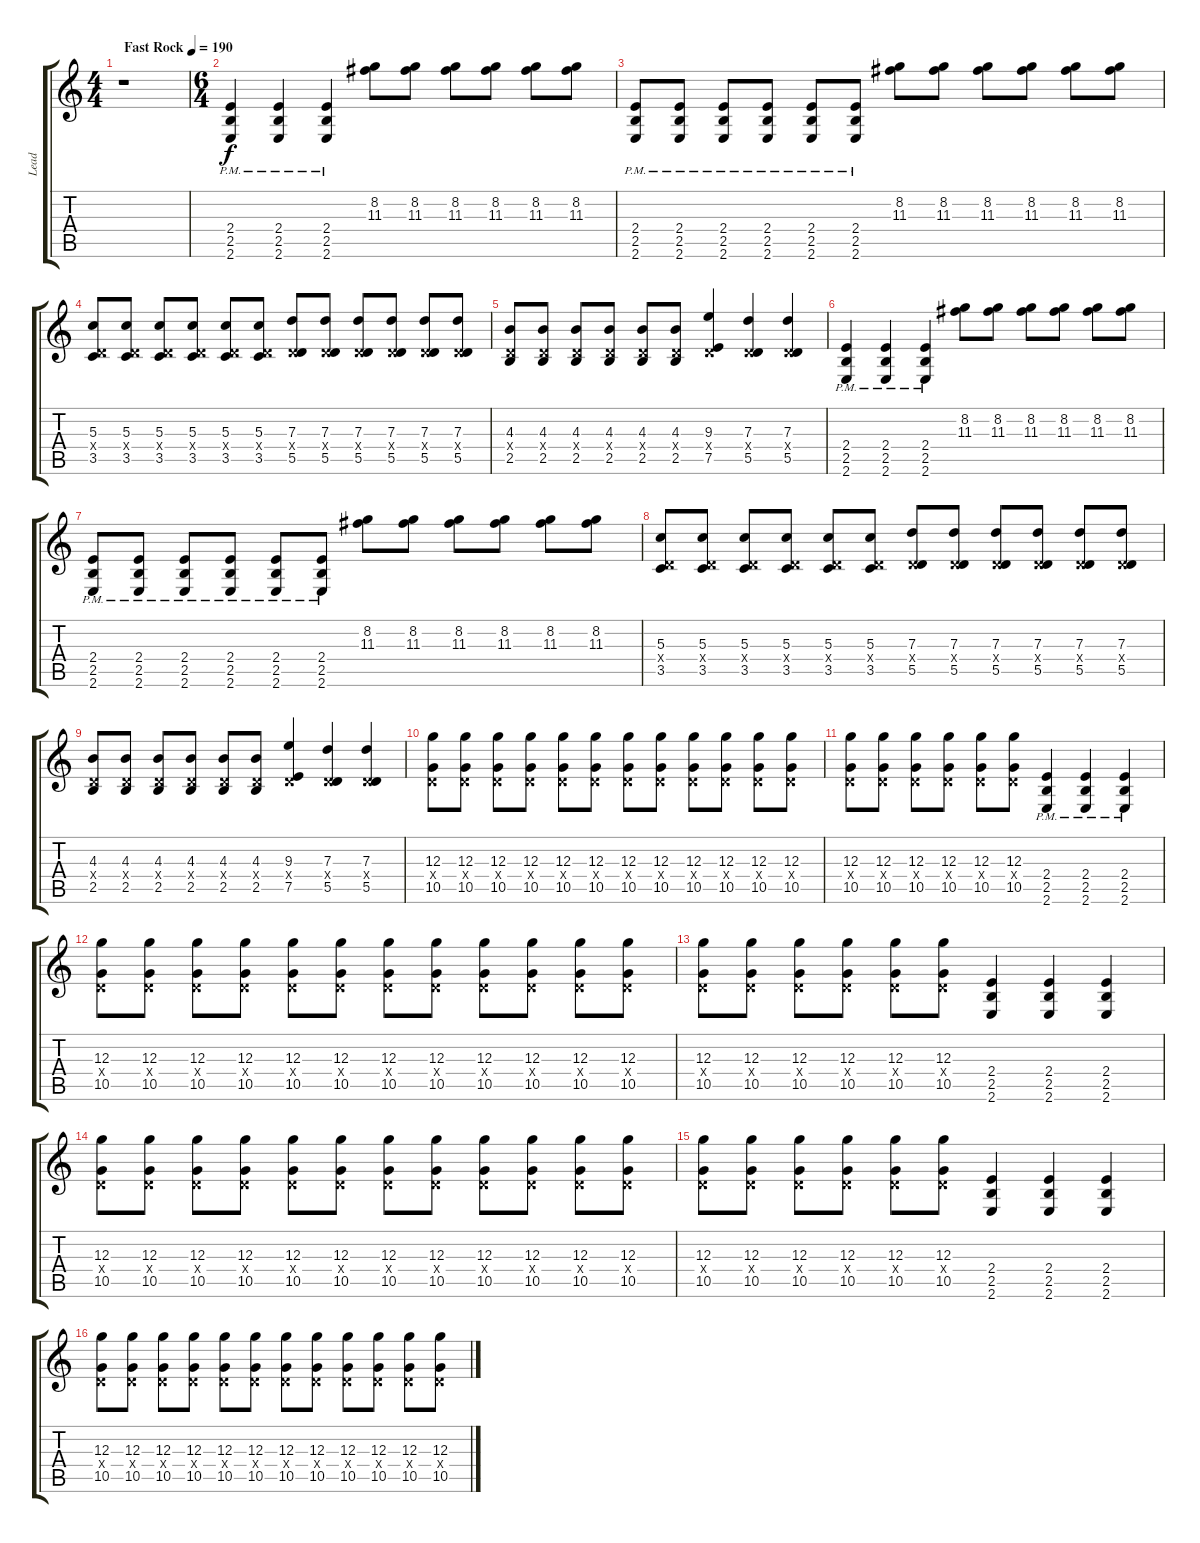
\track ("Lead" "Lead") {instrument distortionguitar}
\staff {score tabs}
\tuning (E4 B3 G3 D3 A2 D2) {hide}
\ts (4 4)
\tempo (190 "Fast Rock")
\clef g2
\ks c
r.1{dy f instrument distortionguitar} |
\ts (6 4)
(2.4{pm} 2.5{pm} 2.6{pm}).4 (2.4{pm} 2.5{pm} 2.6{pm}).4 (2.4{pm} 2.5{pm} 2.6{pm}).4 (8.2 11.3).8 (8.2 11.3).8 (8.2 11.3).8 (8.2 11.3).8 (8.2 11.3).8 (8.2 11.3).8 |
(2.4{pm} 2.5{pm} 2.6{pm}).8 (2.4{pm} 2.5{pm} 2.6{pm}).8 (2.4{pm} 2.5{pm} 2.6{pm}).8 (2.4{pm} 2.5{pm} 2.6{pm}).8 (2.4{pm} 2.5{pm} 2.6{pm}).8 (2.4{pm} 2.5{pm} 2.6{pm}).8 (8.2 11.3).8 (8.2 11.3).8 (8.2 11.3).8 (8.2 11.3).8 (8.2 11.3).8 (8.2 11.3).8 |
(5.3 0.4{x} 3.5).8 (5.3 0.4{x} 3.5).8 (5.3 0.4{x} 3.5).8 (5.3 0.4{x} 3.5).8 (5.3 0.4{x} 3.5).8 (5.3 0.4{x} 3.5).8 (7.3 0.4{x} 5.5).8 (7.3 0.4{x} 5.5).8 (7.3 0.4{x} 5.5).8 (7.3 0.4{x} 5.5).8 (7.3 0.4{x} 5.5).8 (7.3 0.4{x} 5.5).8 |
(4.3 0.4{x} 2.5).8 (4.3 0.4{x} 2.5).8 (4.3 0.4{x} 2.5).8 (4.3 0.4{x} 2.5).8 (4.3 0.4{x} 2.5).8 (4.3 0.4{x} 2.5).8 (9.3 0.4{x} 7.5).4 (7.3 0.4{x} 5.5).4 (7.3 0.4{x} 5.5).4 |
(2.4{pm} 2.5{pm} 2.6{pm}).4 (2.4{pm} 2.5{pm} 2.6{pm}).4 (2.4{pm} 2.5{pm} 2.6{pm}).4 (8.2 11.3).8 (8.2 11.3).8 (8.2 11.3).8 (8.2 11.3).8 (8.2 11.3).8 (8.2 11.3).8 |
(2.4{pm} 2.5{pm} 2.6{pm}).8 (2.4{pm} 2.5{pm} 2.6{pm}).8 (2.4{pm} 2.5{pm} 2.6{pm}).8 (2.4{pm} 2.5{pm} 2.6{pm}).8 (2.4{pm} 2.5{pm} 2.6{pm}).8 (2.4{pm} 2.5{pm} 2.6{pm}).8 (8.2 11.3).8 (8.2 11.3).8 (8.2 11.3).8 (8.2 11.3).8 (8.2 11.3).8 (8.2 11.3).8 |
(5.3 0.4{x} 3.5).8 (5.3 0.4{x} 3.5).8 (5.3 0.4{x} 3.5).8 (5.3 0.4{x} 3.5).8 (5.3 0.4{x} 3.5).8 (5.3 0.4{x} 3.5).8 (7.3 0.4{x} 5.5).8 (7.3 0.4{x} 5.5).8 (7.3 0.4{x} 5.5).8 (7.3 0.4{x} 5.5).8 (7.3 0.4{x} 5.5).8 (7.3 0.4{x} 5.5).8 |
(4.3 0.4{x} 2.5).8 (4.3 0.4{x} 2.5).8 (4.3 0.4{x} 2.5).8 (4.3 0.4{x} 2.5).8 (4.3 0.4{x} 2.5).8 (4.3 0.4{x} 2.5).8 (9.3 0.4{x} 7.5).4 (7.3 0.4{x} 5.5).4 (7.3 0.4{x} 5.5).4 |
(12.3 0.4{x} 10.5).8 (12.3 0.4{x} 10.5).8 (12.3 0.4{x} 10.5).8 (12.3 0.4{x} 10.5).8 (12.3 0.4{x} 10.5).8 (12.3 0.4{x} 10.5).8 (12.3 0.4{x} 10.5).8 (12.3 0.4{x} 10.5).8 (12.3 0.4{x} 10.5).8 (12.3 0.4{x} 10.5).8 (12.3 0.4{x} 10.5).8 (12.3 0.4{x} 10.5).8 |
(12.3 0.4{x} 10.5).8 (12.3 0.4{x} 10.5).8 (12.3 0.4{x} 10.5).8 (12.3 0.4{x} 10.5).8 (12.3 0.4{x} 10.5).8 (12.3 0.4{x} 10.5).8 (2.4{pm} 2.5{pm} 2.6{pm}).4 (2.4{pm} 2.5{pm} 2.6{pm}).4 (2.4{pm} 2.5{pm} 2.6{pm}).4 |
(12.3 0.4{x} 10.5).8 (12.3 0.4{x} 10.5).8 (12.3 0.4{x} 10.5).8 (12.3 0.4{x} 10.5).8 (12.3 0.4{x} 10.5).8 (12.3 0.4{x} 10.5).8 (12.3 0.4{x} 10.5).8 (12.3 0.4{x} 10.5).8 (12.3 0.4{x} 10.5).8 (12.3 0.4{x} 10.5).8 (12.3 0.4{x} 10.5).8 (12.3 0.4{x} 10.5).8 |
(12.3 0.4{x} 10.5).8 (12.3 0.4{x} 10.5).8 (12.3 0.4{x} 10.5).8 (12.3 0.4{x} 10.5).8 (12.3 0.4{x} 10.5).8 (12.3 0.4{x} 10.5).8 (2.4 2.5 2.6).4 (2.4 2.5 2.6).4 (2.4 2.5 2.6).4 |
(12.3 0.4{x} 10.5).8 (12.3 0.4{x} 10.5).8 (12.3 0.4{x} 10.5).8 (12.3 0.4{x} 10.5).8 (12.3 0.4{x} 10.5).8 (12.3 0.4{x} 10.5).8 (12.3 0.4{x} 10.5).8 (12.3 0.4{x} 10.5).8 (12.3 0.4{x} 10.5).8 (12.3 0.4{x} 10.5).8 (12.3 0.4{x} 10.5).8 (12.3 0.4{x} 10.5).8 |
(12.3 0.4{x} 10.5).8 (12.3 0.4{x} 10.5).8 (12.3 0.4{x} 10.5).8 (12.3 0.4{x} 10.5).8 (12.3 0.4{x} 10.5).8 (12.3 0.4{x} 10.5).8 (2.4 2.5 2.6).4 (2.4 2.5 2.6).4 (2.4 2.5 2.6).4 |
(12.3 0.4{x} 10.5).8 (12.3 0.4{x} 10.5).8 (12.3 0.4{x} 10.5).8 (12.3 0.4{x} 10.5).8 (12.3 0.4{x} 10.5).8 (12.3 0.4{x} 10.5).8 (12.3 0.4{x} 10.5).8 (12.3 0.4{x} 10.5).8 (12.3 0.4{x} 10.5).8 (12.3 0.4{x} 10.5).8 (12.3 0.4{x} 10.5).8 (12.3 0.4{x} 10.5).8
